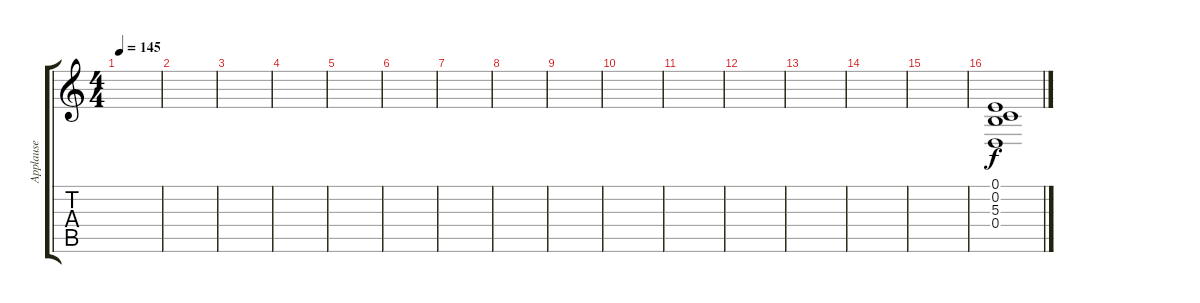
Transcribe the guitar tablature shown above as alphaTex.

\track ("Applause" "Applause") {instrument applause}
\staff {score tabs}
\tuning (E4 B3 G3 D3 A2 E2) {hide}
\ts (4 4)
\tempo 145
\clef g2
\ks c
|
|
|
|
|
|
|
|
|
|
|
|
|
|
|
(0.1 0.2 5.3 0.4).1
